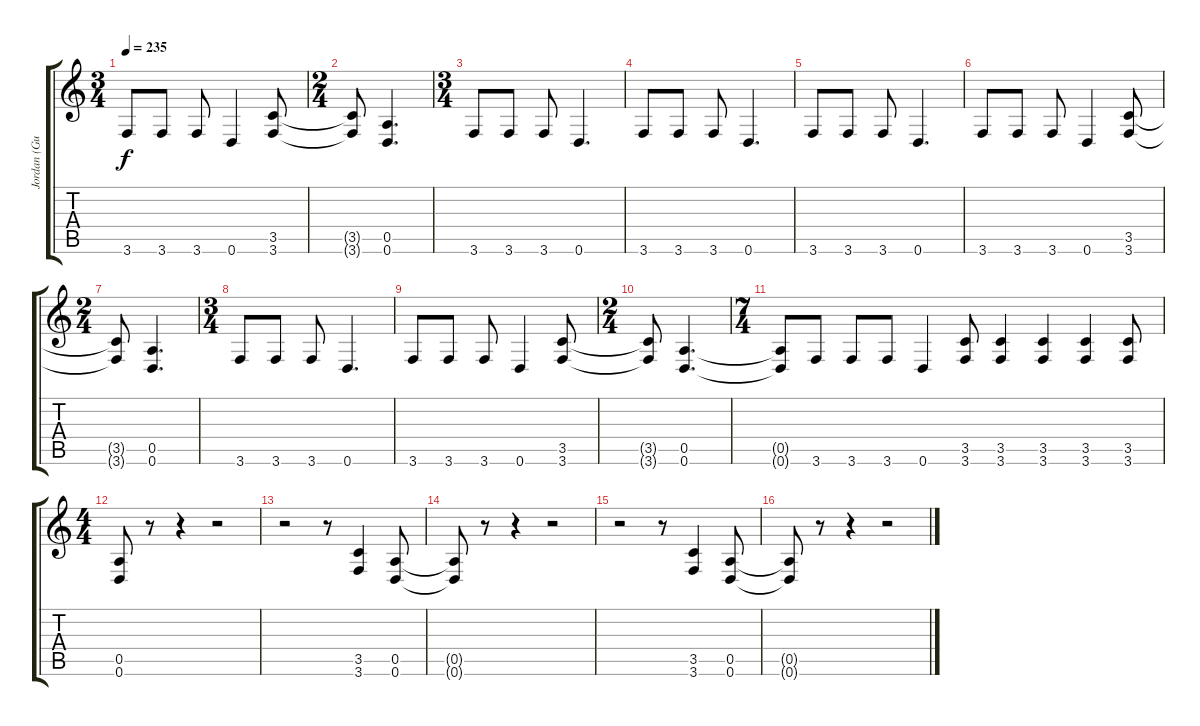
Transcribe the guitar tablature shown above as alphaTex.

\track ("Jordan (Guitar left)" "Jordan (Gu") {instrument distortionguitar}
\staff {score tabs}
\tuning (E4 B3 G3 D3 A2 D2) {hide}
\ts (3 4)
\tempo 235
\clef g2
\ks c
3.6.8{dy f} 3.6.8 3.6.8 0.6.4 (3.5 3.6).8 |
\ts (2 4)
(3.5{t} 3.6{t}).8 (0.5 0.6).4{d} |
\ts (3 4)
3.6.8 3.6.8 3.6.8 0.6.4{d} |
3.6.8 3.6.8 3.6.8 0.6.4{d} |
3.6.8 3.6.8 3.6.8 0.6.4{d} |
3.6.8 3.6.8 3.6.8 0.6.4 (3.5 3.6).8 |
\ts (2 4)
(3.5{t} 3.6{t}).8 (0.5 0.6).4{d} |
\ts (3 4)
3.6.8 3.6.8 3.6.8 0.6.4{d} |
3.6.8 3.6.8 3.6.8 0.6.4 (3.5 3.6).8 |
\ts (2 4)
(3.5{t} 3.6{t}).8 (0.5 0.6).4{d} |
\ts (7 4)
(0.5{t} 0.6{t}).8 3.6.8 3.6.8 3.6.8 0.6.4 (3.5 3.6).8 (3.5 3.6).4 (3.5 3.6).4 (3.5 3.6).4 (3.5 3.6).8 |
\ts (4 4)
(0.5 0.6).8 r.8 r.4 r.2 |
r.2 r.8 (3.5 3.6).4 (0.5 0.6).8 |
(0.5{t} 0.6{t}).8 r.8 r.4 r.2 |
r.2 r.8 (3.5 3.6).4 (0.5 0.6).8 |
(0.5{t} 0.6{t}).8 r.8 r.4 r.2
